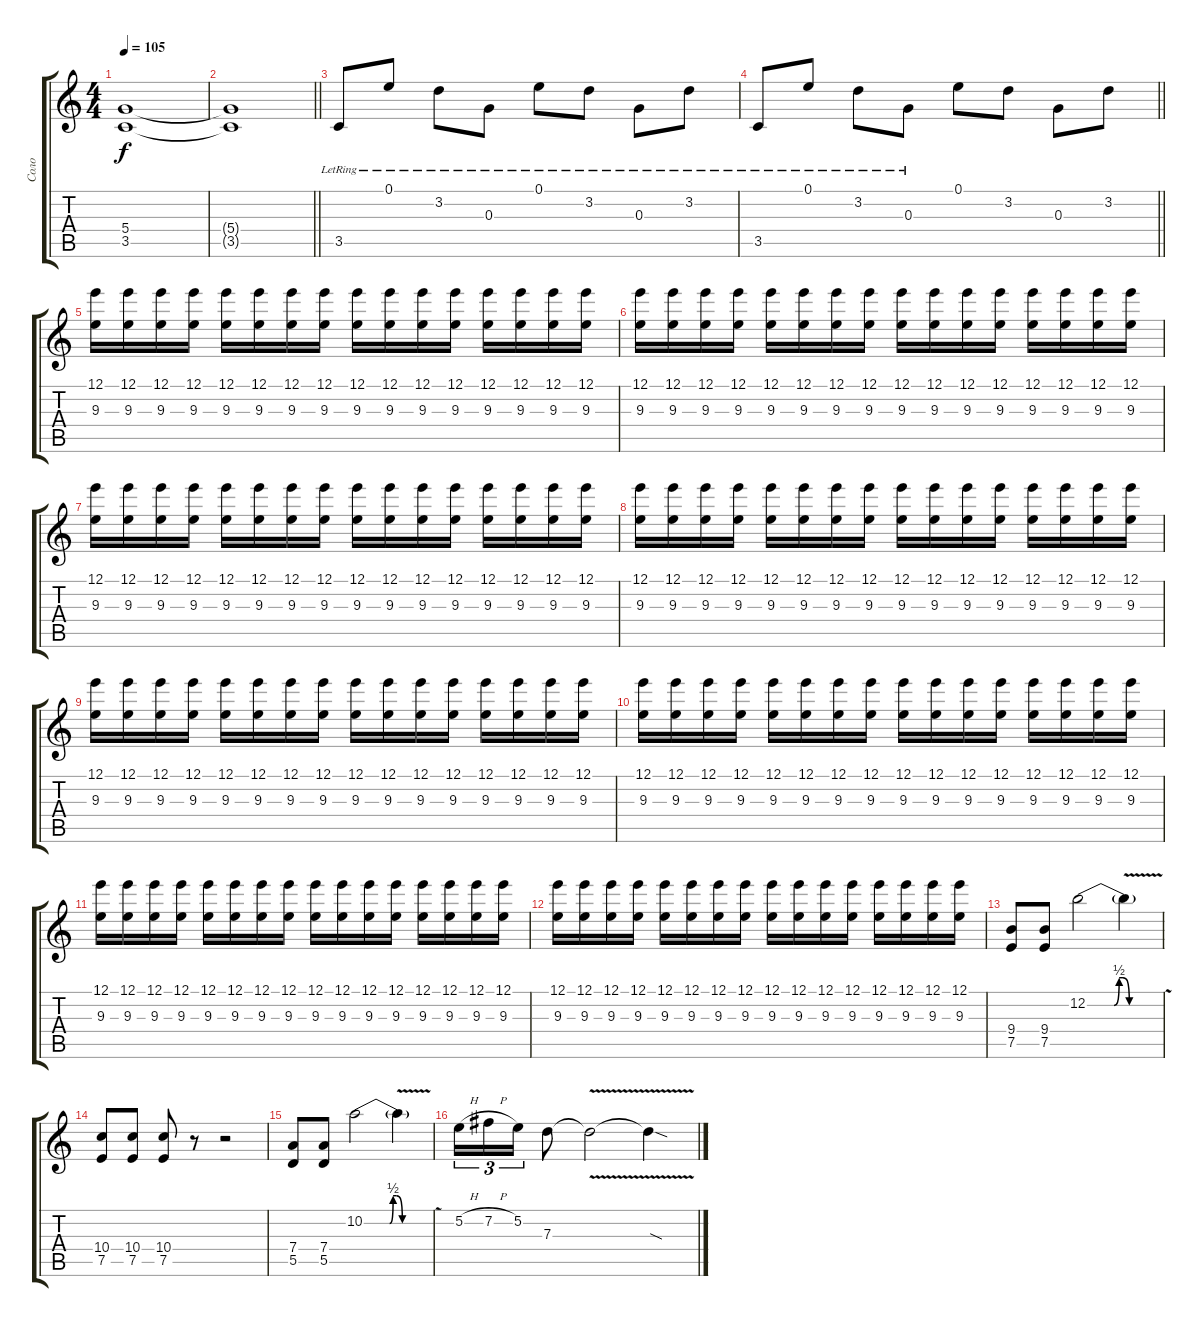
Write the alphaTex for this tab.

\track ("Соло" "Соло") {instrument electricguitarjazz}
\staff {score tabs}
\tuning (E4 B3 G3 D3 A2 E2) {hide}
\ts (4 4)
\tempo 105
\clef g2
\ks c
(5.4{t} 3.5{t}).1{dy f} |
\barLineRight lightlight
(5.4{t} 3.5{t}).1 |
3.5{lr}.8{instrument electricguitarjazz} 0.1{lr}.8 3.2{lr}.8 0.3{lr}.8 0.1{lr}.8 3.2{lr}.8 0.3{lr}.8 3.2{lr}.8 |
\barLineRight lightlight
3.5{lr}.8 0.1{lr}.8 3.2{lr}.8 0.3{lr}.8 0.1.8 3.2.8 0.3.8 3.2.8 |
(12.1 9.3).16{volume 7 instrument distortionguitar} (12.1 9.3).16 (12.1 9.3).16 (12.1 9.3).16 (12.1 9.3).16 (12.1 9.3).16 (12.1 9.3).16 (12.1 9.3).16 (12.1 9.3).16 (12.1 9.3).16 (12.1 9.3).16 (12.1 9.3).16 (12.1 9.3).16 (12.1 9.3).16 (12.1 9.3).16 (12.1 9.3).16 |
(12.1 9.3).16 (12.1 9.3).16 (12.1 9.3).16 (12.1 9.3).16 (12.1 9.3).16 (12.1 9.3).16 (12.1 9.3).16 (12.1 9.3).16 (12.1 9.3).16 (12.1 9.3).16 (12.1 9.3).16 (12.1 9.3).16 (12.1 9.3).16 (12.1 9.3).16 (12.1 9.3).16 (12.1 9.3).16 |
(12.1 9.3).16 (12.1 9.3).16 (12.1 9.3).16 (12.1 9.3).16 (12.1 9.3).16 (12.1 9.3).16 (12.1 9.3).16 (12.1 9.3).16 (12.1 9.3).16 (12.1 9.3).16 (12.1 9.3).16 (12.1 9.3).16 (12.1 9.3).16 (12.1 9.3).16 (12.1 9.3).16 (12.1 9.3).16 |
(12.1 9.3).16 (12.1 9.3).16 (12.1 9.3).16 (12.1 9.3).16 (12.1 9.3).16 (12.1 9.3).16 (12.1 9.3).16 (12.1 9.3).16 (12.1 9.3).16 (12.1 9.3).16 (12.1 9.3).16 (12.1 9.3).16 (12.1 9.3).16 (12.1 9.3).16 (12.1 9.3).16 (12.1 9.3).16 |
(12.1 9.3).16 (12.1 9.3).16 (12.1 9.3).16 (12.1 9.3).16 (12.1 9.3).16 (12.1 9.3).16 (12.1 9.3).16 (12.1 9.3).16 (12.1 9.3).16 (12.1 9.3).16 (12.1 9.3).16 (12.1 9.3).16 (12.1 9.3).16 (12.1 9.3).16 (12.1 9.3).16 (12.1 9.3).16 |
(12.1 9.3).16 (12.1 9.3).16 (12.1 9.3).16 (12.1 9.3).16 (12.1 9.3).16 (12.1 9.3).16 (12.1 9.3).16 (12.1 9.3).16 (12.1 9.3).16 (12.1 9.3).16 (12.1 9.3).16 (12.1 9.3).16 (12.1 9.3).16 (12.1 9.3).16 (12.1 9.3).16 (12.1 9.3).16 |
(12.1 9.3).16 (12.1 9.3).16 (12.1 9.3).16 (12.1 9.3).16 (12.1 9.3).16 (12.1 9.3).16 (12.1 9.3).16 (12.1 9.3).16 (12.1 9.3).16 (12.1 9.3).16 (12.1 9.3).16 (12.1 9.3).16 (12.1 9.3).16 (12.1 9.3).16 (12.1 9.3).16 (12.1 9.3).16 |
(12.1 9.3).16 (12.1 9.3).16 (12.1 9.3).16 (12.1 9.3).16 (12.1 9.3).16 (12.1 9.3).16 (12.1 9.3).16 (12.1 9.3).16 (12.1 9.3).16 (12.1 9.3).16 (12.1 9.3).16 (12.1 9.3).16 (12.1 9.3).16 (12.1 9.3).16 (12.1 9.3).16 (12.1 9.3).16 |
(9.4 7.5).8{volume 12} (9.4 7.5).8 12.2{be (custom 0 0 21 0 25 2 28 2 33 0 60 0)}.2 12.2{v t}.4 |
(10.4 7.5).8 (10.4 7.5).8 (10.4 7.5).8 r.8 r.2 |
(7.4 5.5).8 (7.4 5.5).8 10.2{be (custom 0 0 22 0 25 2 28 2 33 0 60 0)}.2 10.2{v t}.4 |
5.2{h}.16{tu (3 2)} 7.2{h}.16{tu (3 2)} 5.2.16{tu (3 2)} 7.3.8 7.3{v t}.2 7.3{sod t}.4
